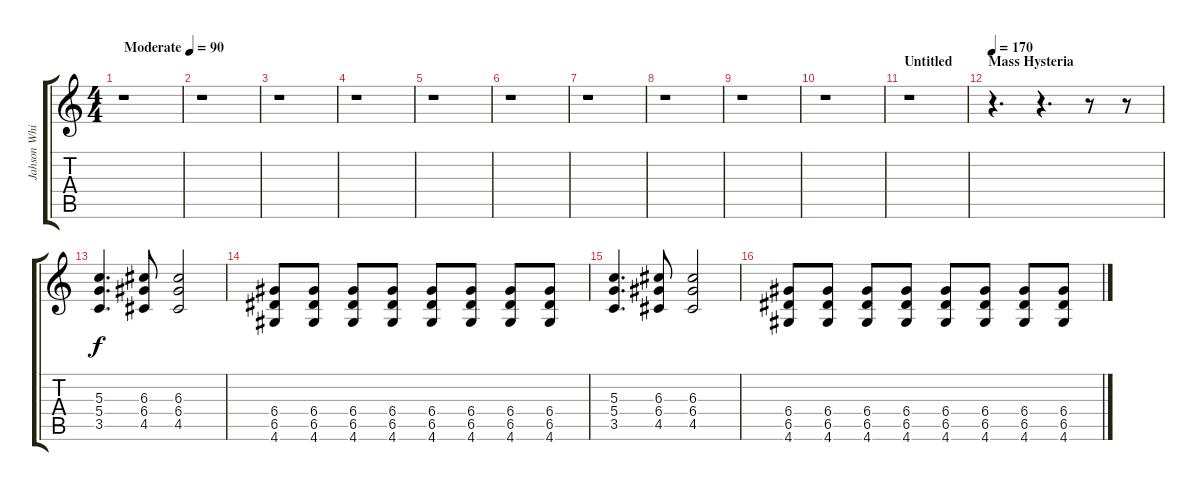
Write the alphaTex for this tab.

\track ("Jahson White" "Jahson Whi") {instrument distortionguitar}
\staff {score tabs}
\tuning (E4 B3 G3 D3 A2 E2) {hide}
\ts (4 4)
\tempo (90 "Moderate")
\clef g2
\ks c
r.1{dy f instrument distortionguitar} |
r.1 |
r.1 |
r.1 |
r.1 |
r.1 |
r.1 |
r.1 |
r.1 |
r.1 |
\section ("" "Untitled")
r.1 |
\section ("" "Mass Hysteria")
\tempo 170
r.4{d} r.4{d} r.8 r.8 |
(5.3 5.4 3.5).4{d} (6.3 6.4 4.5).8 (6.3 6.4 4.5).2 |
(6.4 6.5 4.6).8 (6.4 6.5 4.6).8 (6.4 6.5 4.6).8 (6.4 6.5 4.6).8 (6.4 6.5 4.6).8 (6.4 6.5 4.6).8 (6.4 6.5 4.6).8 (6.4 6.5 4.6).8 |
(5.3 5.4 3.5).4{d} (6.3 6.4 4.5).8 (6.3 6.4 4.5).2 |
(6.4 6.5 4.6).8 (6.4 6.5 4.6).8 (6.4 6.5 4.6).8 (6.4 6.5 4.6).8 (6.4 6.5 4.6).8 (6.4 6.5 4.6).8 (6.4 6.5 4.6).8 (6.4 6.5 4.6).8
